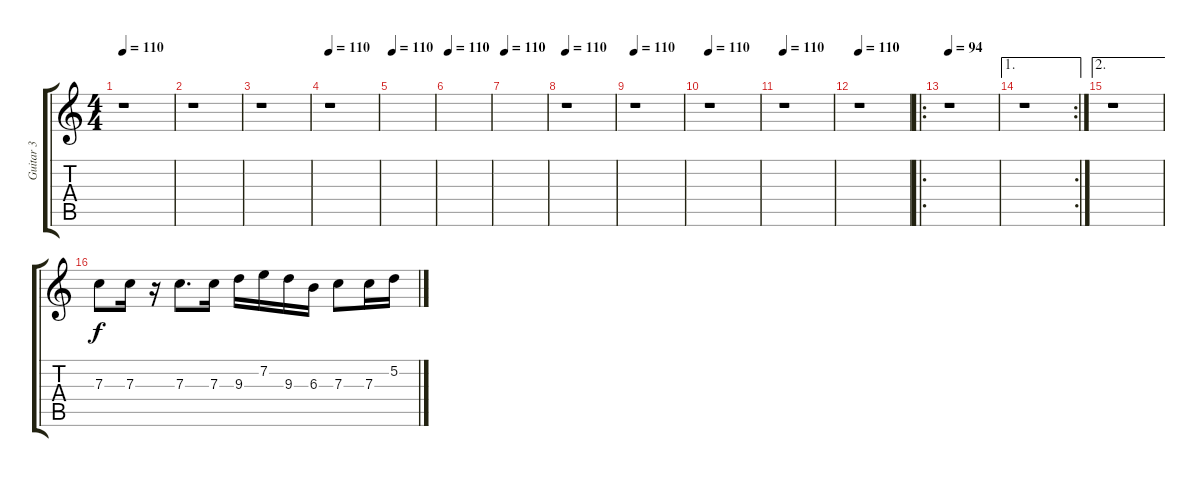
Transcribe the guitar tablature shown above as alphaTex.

\track ("Guitar 3" "Guitar 3") {instrument distortionguitar}
\staff {score tabs}
\tuning (D4 A3 F3 C3 G2 D2) {hide}
\ts (4 4)
\tempo 110
\clef g2
\ks c
r.1{dy f} |
r.1 |
r.1 |
\tempo 110
r.1 |
\tempo 100
\tempo 110
|
\tempo 110
|
\tempo 100
\tempo 110
|
\tempo 110
r.1 |
\tempo 110
r.1 |
\tempo 110
r.1 |
\tempo 110
r.1 |
\tempo 110
r.1 |
\ro
\tempo 94
r.1 |
\ae 1
\rc 2
r.1 |
\ae 2
r.1 |
7.3.8 7.3.16 r.16 7.3.8{d} 7.3.16 9.3.16 7.2.16 9.3.16 6.3.16 7.3.8 7.3.16 5.2.16
